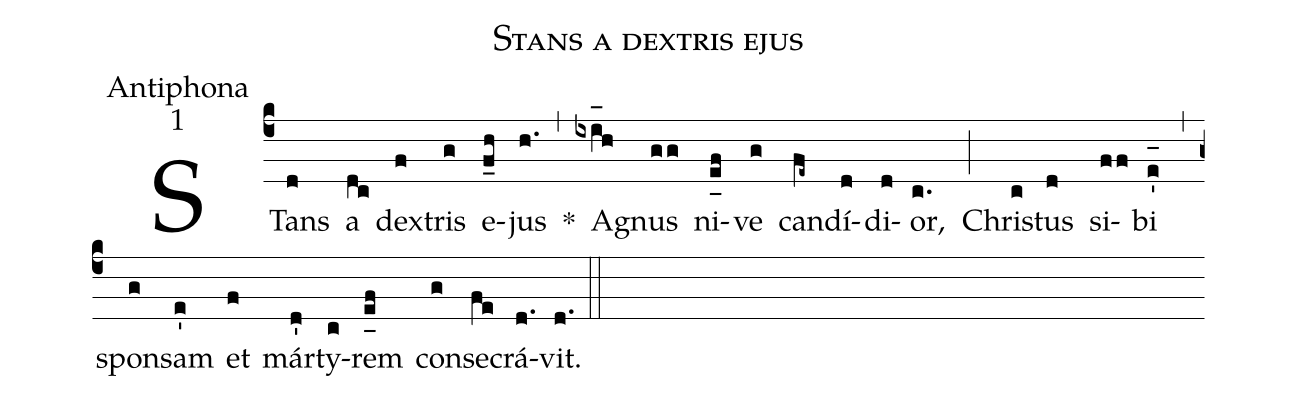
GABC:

name:Stans a dextris ejus;
office-part:Antiphona;
mode:1;
%%
(c4) STans(d) a(dc) dex(f)tris(g) e(f_h)jus(h.) *(,) A(ixi_[oh:h]h)gnus(gg) ni(e_[uh:l]f)ve(g) can(fe~)dí(d)di(d)or,(c.) (;) Chri(c)stus(d) si(ff)bi(e'_[oh:h]) (,) spon(g)sam(e') et(f) már(d')ty(c)rem(e_[uh:l]f) con(g)se(fe)crá(d.)vit.(d.) (::)
